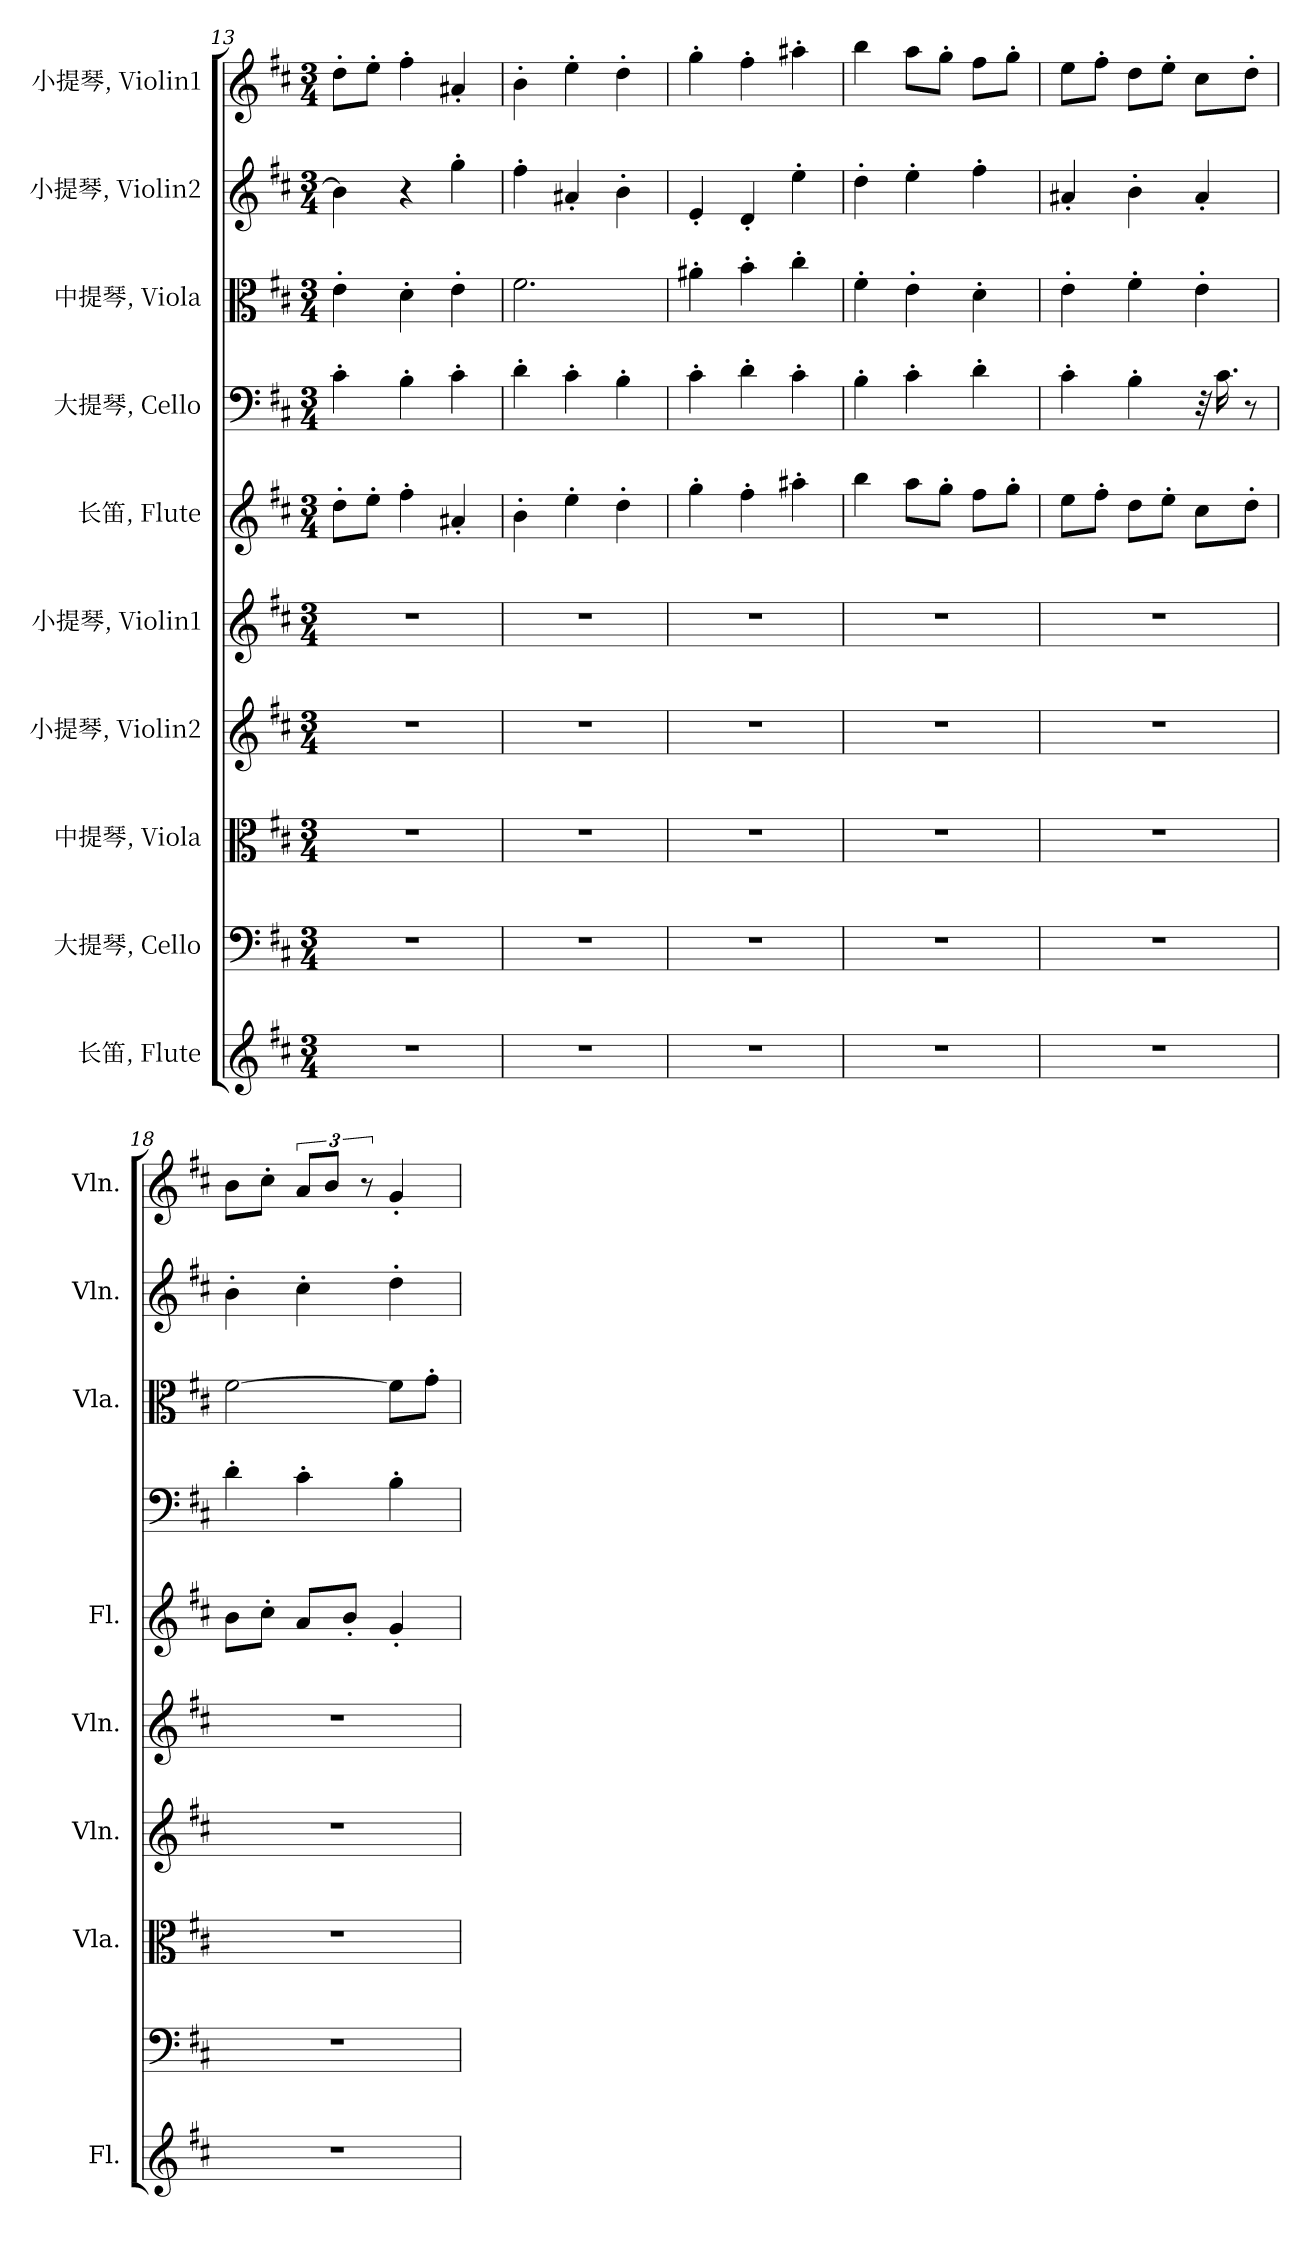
**kern	**kern	**kern	**kern	**kern	**kern	**kern	**kern	**kern	**kern
*part10	*part9	*part8	*part7	*part6	*part5	*part4	*part3	*part2	*part1
*staff10	*staff9	*staff8	*staff7	*staff6	*staff5	*staff4	*staff3	*staff2	*staff1
*I"长笛, Flute	*I"大提琴, Cello	*I"中提琴, Viola	*I"小提琴, Violin2	*I"小提琴, Violin1	*I"长笛, Flute	*I"大提琴, Cello	*I"中提琴, Viola	*I"小提琴, Violin2	*I"小提琴, Violin1
*I'Fl.	*	*I'Vla.	*I'Vln.	*I'Vln.	*I'Fl.	*	*I'Vla.	*I'Vln.	*I'Vln.
!!LO:PB:g=z
*clefG2	*clefF4	*clefC3	*clefG2	*clefG2	*clefG2	*clefF4	*clefC3	*clefG2	*clefG2
*k[f#c#]	*k[f#c#]	*k[f#c#]	*k[f#c#]	*k[f#c#]	*k[f#c#]	*k[f#c#]	*k[f#c#]	*k[f#c#]	*k[f#c#]
*M3/4	*M3/4	*M3/4	*M3/4	*M3/4	*M3/4	*M3/4	*M3/4	*M3/4	*M3/4
=13	=13	=13	=13	=13	=13	=13	=13	=13	=13
2.r	2.r	2.r	2.r	2.r	8dd'\L	4c#'\	4e'\	4b\]	8dd'\L
.	.	.	.	.	8ee'\J	.	.	.	8ee'\J
.	.	.	.	.	4ff#'\	4B'\	4d'\	4r	4ff#'\
.	.	.	.	.	4a#X'/	4c#'\	4e'\	4gg'\	4a#X'/
=14	=14	=14	=14	=14	=14	=14	=14	=14	=14
2.r	2.r	2.r	2.r	2.r	4b'\	4d'\	2.f#\	4ff#'\	4b'\
.	.	.	.	.	4ee'\	4c#'\	.	4a#X'/	4ee'\
.	.	.	.	.	4dd'\	4B'\	.	4b'\	4dd'\
=15	=15	=15	=15	=15	=15	=15	=15	=15	=15
2.r	2.r	2.r	2.r	2.r	4gg'\	4c#'\	4a#X'\	4e'/	4gg'\
.	.	.	.	.	4ff#'\	4d'\	4b'\	4d'/	4ff#'\
.	.	.	.	.	4aa#X'\	4c#'\	4cc#'\	4ee'\	4aa#X'\
=16	=16	=16	=16	=16	=16	=16	=16	=16	=16
2.r	2.r	2.r	2.r	2.r	4bb\	4B'\	4f#'\	4dd'\	4bb\
.	.	.	.	.	8aa\L	4c#'\	4e'\	4ee'\	8aa\L
.	.	.	.	.	8gg'\J	.	.	.	8gg'\J
.	.	.	.	.	8ff#\L	4d'\	4d'\	4ff#'\	8ff#\L
.	.	.	.	.	8gg'\J	.	.	.	8gg'\J
=17	=17	=17	=17	=17	=17	=17	=17	=17	=17
2.r	2.r	2.r	2.r	2.r	8ee\L	4c#'\	4e'\	4a#X'/	8ee\L
.	.	.	.	.	8ff#'\J	.	.	.	8ff#'\J
.	.	.	.	.	8dd\L	4B'\	4f#'\	4b'\	8dd\L
.	.	.	.	.	8ee'\J	.	.	.	8ee'\J
.	.	.	.	.	8cc#\L	32r	4e'\	4a#'/	8cc#\L
.	.	.	.	.	.	16.c#\	.	.	.
.	.	.	.	.	8dd'\J	8r	.	.	8dd'\J
=18	=18	=18	=18	=18	=18	=18	=18	=18	=18
2.r	2.r	2.r	2.r	2.r	8b\L	4d'\	[2f#\	4b'\	8b\L
.	.	.	.	.	8cc#'\J	.	.	.	8cc#'\J
.	.	.	.	.	8a/L	4c#'\	.	4cc#'\	12a/L
.	.	.	.	.	.	.	.	.	12b/J
.	.	.	.	.	8b'/J	.	.	.	.
.	.	.	.	.	.	.	.	.	12r
.	.	.	.	.	4g'/	4B'\	8f#\L]	4dd'\	4g'/
.	.	.	.	.	.	.	8g'\J	.	.
=	=	=	=	=	=	=	=	=	=
*-	*-	*-	*-	*-	*-	*-	*-	*-	*-
